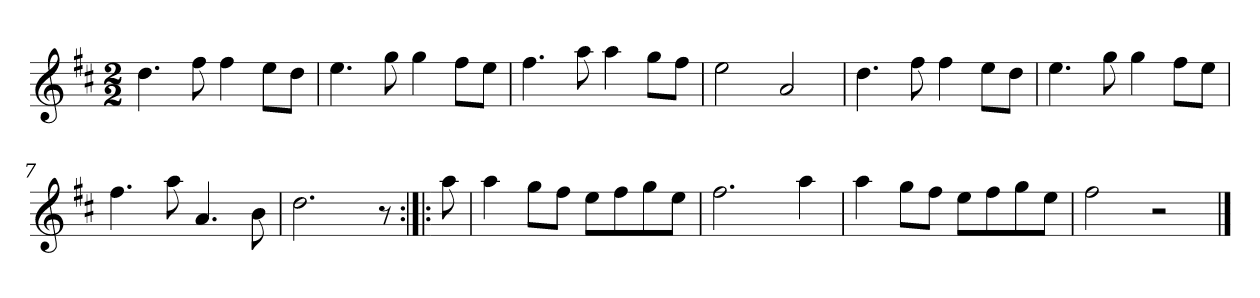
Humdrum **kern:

**kern
*part1
*staff1
*clefG2
*k[f#c#]
*D:
*M2/2
*MM120
=1
4.dd
8ff#
4ff#
8ee\L
8dd\J
=2
4.ee
8gg
4gg
8ff#\L
8ee\J
=3
4.ff#
8aa
4aa
8gg\L
8ff#\J
=4
2ee
2a
=5
4.dd
8ff#
4ff#
8ee\L
8dd\J
=6
4.ee
8gg
4gg
8ff#\L
8ee\J
=7
4.ff#
8aa
4.a
8b
=8
2.dd
8r
=:|!|:
8aa
=9
4aa
8gg\L
8ff#\J
8ee\L
8ff#\
8gg\
8ee\J
=10
2.ff#
4aa
=11
4aa
8gg\L
8ff#\J
8ee\L
8ff#\
8gg\
8ee\J
=12
2ff#
2r
==
*-
